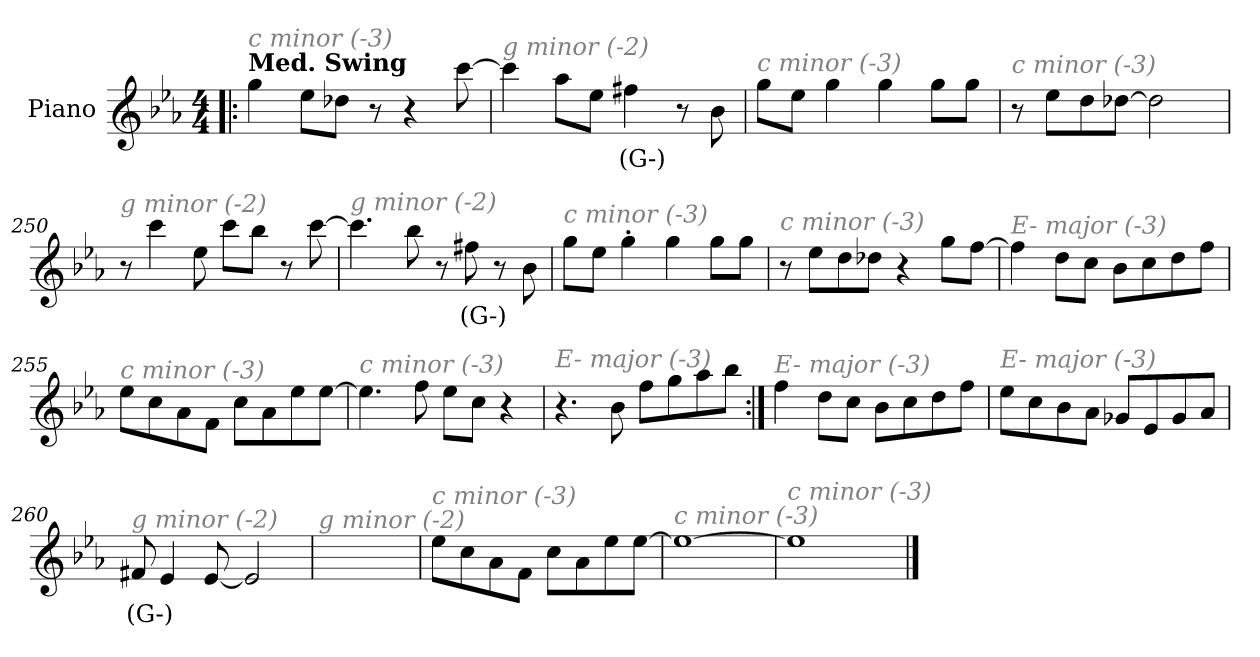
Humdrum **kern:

**kern	**text
*part1	*part1
*staff1	*staff1
*I"Piano	*
*I'Pno.	*
*clefG2	*
*k[b-e-a-]	*
*M4/4	*
=1!|:	=1!|:
!LO:TX:B:t=Med. Swing	!
!LO:TX:i:color=#808080:t=c minor (-3)	!
4gg\	.
8ee-\L	.
8dd-X\J	.
8r	.
4r	.
[8ccc\	.
=247	=247
!LO:TX:i:color=#808080:t=g minor (-2)	!
4ccc\]	.
8aa-\L	.
8ee-\J	.
4ff#Xi\	(G-)
8r	.
8b-\	.
=248	=248
!LO:TX:i:color=#808080:t=c minor (-3)	!
8gg\L	.
8ee-\J	.
4gg\	.
4gg\	.
8gg\L	.
8gg\J	.
=249	=249
!LO:TX:i:color=#808080:t=c minor (-3)	!
8r	.
8ee-\L	.
8dd\	.
[8dd-X\J	.
2dd-\]	.
!!LO:LB:g=z
=250	=250
!LO:TX:i:color=#808080:t=g minor (-2)	!
8r	.
4ccc\	.
8ee-\	.
8ccc\L	.
8bb-\J	.
8r	.
[8ccc\	.
=251	=251
!LO:TX:i:color=#808080:t=g minor (-2)	!
4.ccc\]	.
8bb-\	.
8r	.
8ff#Xi\	(G-)
8r	.
8b-\	.
=252	=252
!LO:TX:i:color=#808080:t=c minor (-3)	!
8gg\L	.
8ee-\J	.
4gg'\	.
4gg\	.
8gg\L	.
8gg\J	.
=253	=253
!LO:TX:i:color=#808080:t=c minor (-3)	!
8r	.
8ee-\L	.
8dd\	.
8dd-X\J	.
4r	.
8gg\L	.
[8ff\J	.
!!LO:LB:g=z
=254	=254
!LO:TX:i:color=#808080:t=E- major (-3)	!
4ff\]	.
8dd\L	.
8cc\J	.
8b-\L	.
8cc\	.
8dd\	.
8ff\J	.
=255	=255
!LO:TX:i:color=#808080:t=c minor (-3)	!
8ee-\L	.
8cc\	.
8a-\	.
8f\J	.
8cc\L	.
8a-\	.
8ee-\	.
[8ee-\J	.
=256	=256
!LO:TX:i:color=#808080:t=c minor (-3)	!
4.ee-\]	.
8ff\	.
8ee-\L	.
8cc\J	.
4r	.
=257	=257
!LO:TX:i:color=#808080:t=E- major (-3)	!
4.r	.
8b-\	.
8ff\L	.
8gg\	.
8aa-\	.
8bb-\J	.
!!LO:LB:g=z
=258:|!	=258:|!
!LO:TX:i:color=#808080:t=E- major (-3)	!
4ff\	.
8dd\L	.
8cc\J	.
8b-\L	.
8cc\	.
8dd\	.
8ff\J	.
=259	=259
!LO:TX:i:color=#808080:t=E- major (-3)	!
8ee-\L	.
8cc\	.
8b-\	.
8a-\J	.
8g-X/L	.
8e-/	.
8g-/	.
8a-/J	.
=260	=260
!LO:TX:i:color=#808080:t=g minor (-2)	!
8f#Xi/	(G-)
4e-/	.
[8e-/	.
2e-/]	.
=261	=261
!LO:TX:i:color=#808080:t=g minor (-2)	!
1ryy	.
!!LO:LB:g=z
=262	=262
!LO:TX:i:color=#808080:t=c minor (-3)	!
8ee-\L	.
8cc\	.
8a-\	.
8f\J	.
8cc\L	.
8a-\	.
8ee-\	.
[8ee-\J	.
=263	=263
!LO:TX:i:color=#808080:t=c minor (-3)	!
1ee-_	.
=264	=264
!LO:TX:i:color=#808080:t=c minor (-3)	!
1ee-]	.
==	==
*-	*-
